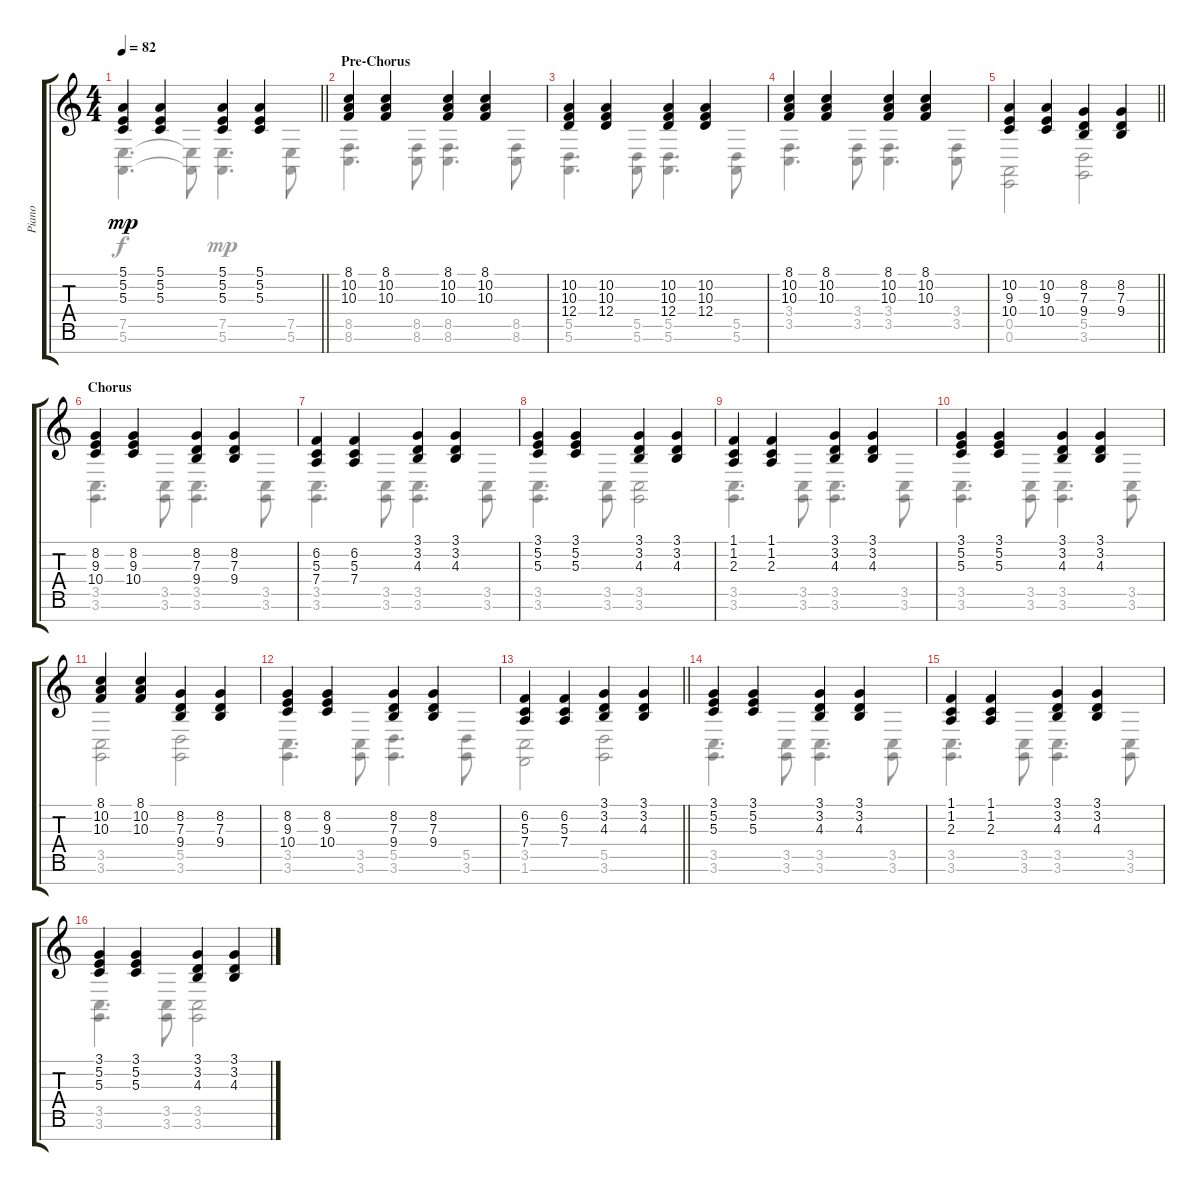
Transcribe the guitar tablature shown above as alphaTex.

\track ("Piano" "Piano") {instrument acousticgrandpiano}
\staff {score tabs}
\tuning (E4 B3 G3 D3 A2 E2 B1) {hide}
\voice
\ts (4 4)
\tempo 82
\clef g2
\barLineRight lightlight
\ks c
(5.1 5.2 5.3).4{dy mp} (5.1 5.2 5.3).4 (5.1 5.2 5.3).4 (5.1 5.2 5.3).4 |
\section ("" "Pre-Chorus")
(8.1 10.2 10.3).4 (8.1 10.2 10.3).4 (8.1 10.2 10.3).4 (8.1 10.2 10.3).4 |
(10.2 10.3 12.4).4 (10.2 10.3 12.4).4 (10.2 10.3 12.4).4 (10.2 10.3 12.4).4 |
(8.1 10.2 10.3).4 (8.1 10.2 10.3).4 (8.1 10.2 10.3).4 (8.1 10.2 10.3).4 |
\barLineRight lightlight
(10.2 9.3 10.4).4 (10.2 9.3 10.4).4 (8.2 7.3 9.4).4 (8.2 7.3 9.4).4 |
\section ("" "Chorus")
(8.2 9.3 10.4).4 (8.2 9.3 10.4).4 (8.2 7.3 9.4).4 (8.2 7.3 9.4).4 |
(6.2 5.3 7.4).4 (6.2 5.3 7.4).4 (3.1 3.2 4.3).4 (3.1 3.2 4.3).4 |
(3.1 5.2 5.3).4 (3.1 5.2 5.3).4 (3.1 3.2 4.3).4 (3.1 3.2 4.3).4 |
(1.1 1.2 2.3).4 (1.1 1.2 2.3).4 (3.1 3.2 4.3).4 (3.1 3.2 4.3).4 |
(3.1 5.2 5.3).4 (3.1 5.2 5.3).4 (3.1 3.2 4.3).4 (3.1 3.2 4.3).4 |
(8.1 10.2 10.3).4 (8.1 10.2 10.3).4 (8.2 7.3 9.4).4 (8.2 7.3 9.4).4 |
(8.2 9.3 10.4).4 (8.2 9.3 10.4).4 (8.2 7.3 9.4).4 (8.2 7.3 9.4).4 |
\barLineRight lightlight
(6.2 5.3 7.4).4 (6.2 5.3 7.4).4 (3.1 3.2 4.3).4 (3.1 3.2 4.3).4 |
(3.1 5.2 5.3).4 (3.1 5.2 5.3).4 (3.1 3.2 4.3).4 (3.1 3.2 4.3).4 |
(1.1 1.2 2.3).4 (1.1 1.2 2.3).4 (3.1 3.2 4.3).4 (3.1 3.2 4.3).4 |
(3.1 5.2 5.3).4 (3.1 5.2 5.3).4 (3.1 3.2 4.3).4 (3.1 3.2 4.3).4
\voice
\clef g2
\ottava regular
\simile none
\barLineRight lightlight
\ks c
(7.5{t} 5.6{t}).4{d dy f} (7.5{t} 5.6{t}).8 (7.5 5.6).4{d dy mp} (7.5 5.6).8 |
(8.5 8.6).4{d} (8.5 8.6).8 (8.5 8.6).4{d} (8.5 8.6).8 |
(5.5 5.6).4{d} (5.5 5.6).8 (5.5 5.6).4{d} (5.5 5.6).8 |
(3.4 3.5).4{d} (3.4 3.5).8 (3.4 3.5).4{d} (3.4 3.5).8 |
\barLineRight lightlight
(0.5 0.6).2 (5.5 3.6).2 |
(3.5 3.6).4{d} (3.5 3.6).8 (3.5 3.6).4{d} (3.5 3.6).8 |
(3.5 3.6).4{d} (3.5 3.6).8 (3.5 3.6).4{d} (3.5 3.6).8 |
(3.5 3.6).4{d} (3.5 3.6).8 (3.5 3.6).2 |
(3.5 3.6).4{d} (3.5 3.6).8 (3.5 3.6).4{d} (3.5 3.6).8 |
(3.5 3.6).4{d} (3.5 3.6).8 (3.5 3.6).4{d} (3.5 3.6).8 |
(3.5 3.6).2 (5.5 3.6).2 |
(3.5 3.6).4{d} (3.5 3.6).8 (5.5 3.6).4{d} (5.5 3.6).8 |
\barLineRight lightlight
(3.5 1.6).2 (5.5 3.6).2 |
(3.5 3.6).4{d} (3.5 3.6).8 (3.5 3.6).4{d} (3.5 3.6).8 |
(3.5 3.6).4{d} (3.5 3.6).8 (3.5 3.6).4{d} (3.5 3.6).8 |
(3.5 3.6).4{d} (3.5 3.6).8 (3.5 3.6).2
